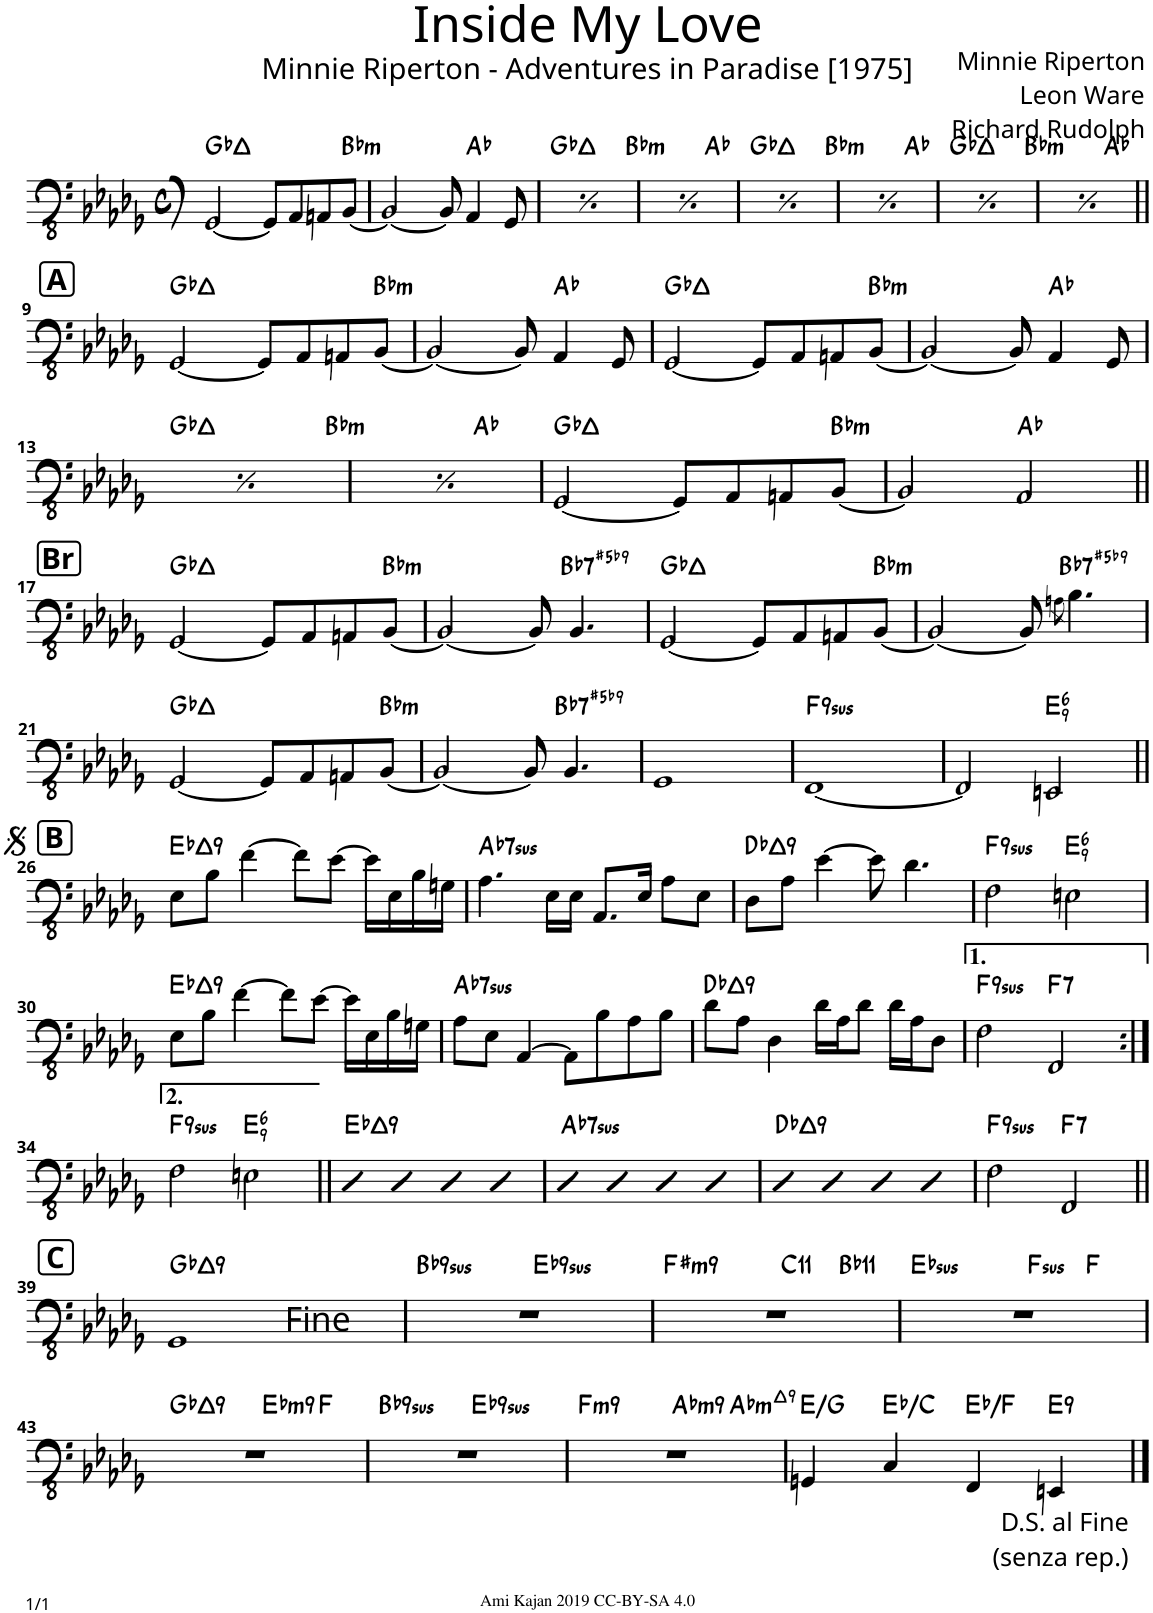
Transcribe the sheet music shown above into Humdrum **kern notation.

**kern	**harte
*part1	*part1
*staff1	*
*I"Piano	*
*I'Pno.	*
*clefFv4	*
*k[b-e-a-d-g-]	*
*M4/4	*
*met(c)	*
=1	=1
[2GGG-/	Gb:maj
8GGG-/L]	.
8AAA-/	.
8AAAn/	.
!	!LO:H:kt=m
[8BBB-/J	Bb:min
=2	=2
2BBB-/_	.
8BBB-/]	.
4AAA-/	Ab:maj
8GGG-/	.
=3	=3
2BBB-/_	.
8BBB-/]	.
4AAA-/	Ab:maj
8GGG-/	.
=4	=4
2BBB-/_	.
8BBB-/]	.
4AAA-/	Ab:maj
8GGG-/	.
=5	=5
2BBB-/_	.
8BBB-/]	.
4AAA-/	Ab:maj
8GGG-/	.
=6	=6
2BBB-/_	.
8BBB-/]	.
4AAA-/	Ab:maj
8GGG-/	.
=7	=7
2BBB-/_	.
8BBB-/]	.
4AAA-/	Ab:maj
8GGG-/	.
=8	=8
2BBB-/_	.
8BBB-/]	.
4AAA-/	Ab:maj
8GGG-/	.
!!LO:LB:g=z
!!LO:REH:place=s1:a:B:cj:fs=14:t=A
=9||	=9||
[2GGG-/	Gb:maj
8GGG-/L]	.
8AAA-/	.
8AAAn/	.
!	!LO:H:kt=m
[8BBB-/J	Bb:min
=10	=10
2BBB-/_	.
8BBB-/]	.
4AAA-/	Ab:maj
8GGG-/	.
=11	=11
[2GGG-/	Gb:maj
8GGG-/L]	.
8AAA-/	.
8AAAn/	.
!	!LO:H:kt=m
[8BBB-/J	Bb:min
=12	=12
2BBB-/_	.
8BBB-/]	.
4AAA-/	Ab:maj
8GGG-/	.
!!LO:LB:g=z
=13	=13
2BBB-/_	.
8BBB-/]	.
4AAA-/	Ab:maj
8GGG-/	.
=14	=14
2BBB-/_	.
8BBB-/]	.
4AAA-/	Ab:maj
8GGG-/	.
=15	=15
[2GGG-/	Gb:maj
8GGG-/L]	.
8AAA-/	.
8AAAn/	.
!	!LO:H:kt=m
[8BBB-/J	Bb:min
=16	=16
2BBB-/]	.
2AAA-/	Ab:maj
!!LO:LB:g=z
!!LO:REH:place=s1:a:B:cj:fs=14:t=Br
=17||	=17||
[2GGG-/	Gb:maj
8GGG-/L]	.
8AAA-/	.
8AAAn/	.
!	!LO:H:kt=m
[8BBB-/J	Bb:min
=18	=18
2BBB-/_	.
8BBB-/]	.
!	!LO:H:kt=7
4.BBB-/	Bb:(3,#5,b7,b9)
=19	=19
[2GGG-/	Gb:maj
8GGG-/L]	.
8AAA-/	.
8AAAn/	.
!	!LO:H:kt=m
[8BBB-/J	Bb:min
=20	=20
2BBB-/_	.
8BBB-/]	.
8qAAn\	.
!	!LO:H:kt=7
4.BB-\	Bb:(3,#5,b7,b9)
!!LO:LB:g=z
=21	=21
[2GGG-/	Gb:maj
8GGG-/L]	.
8AAA-/	.
8AAAn/	.
!	!LO:H:kt=m
[8BBB-/J	Bb:min
=22	=22
2BBB-/_	.
8BBB-/]	.
!	!LO:H:kt=7
4.BBB-/	Bb:(3,#5,b7,b9)
=23	=23
1GGG-	.
=24	=24
!	!LO:H:kt=9sus
[1FFF	F:sus4(7,9)
=25	=25
2FFF/]	.
!	!LO:H:kt=6
2EEEn/	E:maj6(9)
!!LO:LB:g=z
!!LO:REH:place=s1:a:B:cj:fs=14:t=B
=26||	=26||
!	!LO:H:kt=9
8EE-\L	Eb:maj9
8BB-\J	.
[4F\	.
8F\L]	.
[8E-\J	.
16E-\LL]	.
16EE-\	.
16BB-\	.
16GGn\JJ	.
=27	=27
!	!LO:H:kt=7sus
4.AA-\	Ab:sus4(7)
16EE-\LL	.
16EE-\JJ	.
8.AAA-/L	.
16EE-/Jk	.
8AA-\L	.
8EE-\J	.
=28	=28
!	!LO:H:kt=9
8DD-\L	Db:maj9
8AA-\J	.
[4E-\	.
8E-\]	.
4.D-\	.
=29	=29
!	!LO:H:kt=9sus
2FF\	F:sus4(7,9)
!	!LO:H:kt=6
2EEn\	E:maj6(9)
!!LO:LB:g=z
=30	=30
!	!LO:H:kt=9
8EE-\L	Eb:maj9
8BB-\J	.
[4F\	.
8F\L]	.
[8E-\J	.
16E-\LL]	.
16EE-\	.
16BB-\	.
16GGn\JJ	.
=31	=31
!	!LO:H:kt=7sus
8AA-\L	Ab:sus4(7)
8EE-\J	.
[4AAA-/	.
8AAA-\L]	.
8BB-\	.
8AA-\	.
8BB-\J	.
=32	=32
!	!LO:H:kt=9
8D-\L	Db:maj9
8AA-\J	.
4DD-\	.
16D-\LL	.
16AA-\J	.
8D-\J	.
16D-\LL	.
16AA-\J	.
8DD-\J	.
=33	=33
!	!LO:H:kt=9sus
2FF\	F:sus4(7,9)
!	!LO:H:kt=7
2FFF/	F:7
!!LO:LB:g=z
=34:|!	=34:|!
!	!LO:H:kt=9sus
2FF\	F:sus4(7,9)
!	!LO:H:kt=6
2EEn\	E:maj6(9)
=35||	=35||
!	!LO:H:kt=9
4DD-	Eb:maj9
4DD-	.
4DD-	.
4DD-	.
=36	=36
!	!LO:H:kt=7sus
4DD-	Ab:sus4(7)
4DD-	.
4DD-	.
4DD-	.
=37	=37
!	!LO:H:kt=9
4DD-	Db:maj9
4DD-	.
4DD-	.
4DD-	.
=38	=38
!	!LO:H:kt=9sus
2FF\	F:sus4(7,9)
!	!LO:H:kt=7
2FFF/	F:7
!!LO:LB:g=z
!!LO:REH:place=s1:a:B:cj:fs=14:t=C
=39||	=39||
!	!LO:H:kt=9
1GGG-	Gb:maj9
!LO:TX:a:t=<font size="16"/>Fine	!
=40	=40
!	!LO:H:kt=9sus
*^	*
1r	2ryy	Bb:sus4(7,9)
!	!	!LO:H:kt=9sus
.	2ryy	Eb:sus4(7,9)
=41	=41	=41
!	!	!LO:H:kt=m9
*	*^	*
1r	2ryy	2.ryy	F#:min9
!	!	!	!LO:H:kt=11
.	2ryy	.	C:9(11)
!	!	!	!LO:H:kt=11
.	.	4ryy	Bb:9(11)
=42	=42	=42	=42
!	!	!	!LO:H:kt=sus
1r	2ryy	2.ryy	Eb:sus4
!	!	!	!LO:H:kt=sus
.	2ryy	.	F:sus4
.	.	4ryy	F:maj
!!LO:LB:g=z	!!	!!
=43	=43	=43	=43
!	!	!	!LO:H:kt=9
1r	2ryy	2.ryy	Gb:maj9
!	!	!	!LO:H:kt=m9
.	2ryy	.	Eb:min9
.	.	4ryy	F:maj
=44	=44	=44	=44
!	!	!	!LO:H:kt=9sus
*	*v	*v	*
1r	2ryy	Bb:sus4(7,9)
!	!	!LO:H:kt=9sus
.	2ryy	Eb:sus4(7,9)
=45	=45	=45
!	!	!LO:H:kt=m9
*	*^	*
1r	2ryy	2.ryy	F:min9
!	!	!	!LO:H:kt=m9
.	2ryy	.	Ab:min9
!	!	!	!LO:H:kt=mt7
.	.	4ryy	Ab:minmaj7(9)
*v	*v	*v	*
=46	=46
4GGGn/	E:maj/b3
4CC/	Eb:maj/6
4FFF/	Eb:maj/2
!	!LO:H:kt=9
4EEEn/	E:9
!LO:TX:b:t=D.S. al Fine\n(senza rep.)	!
==	==
*-	*-
